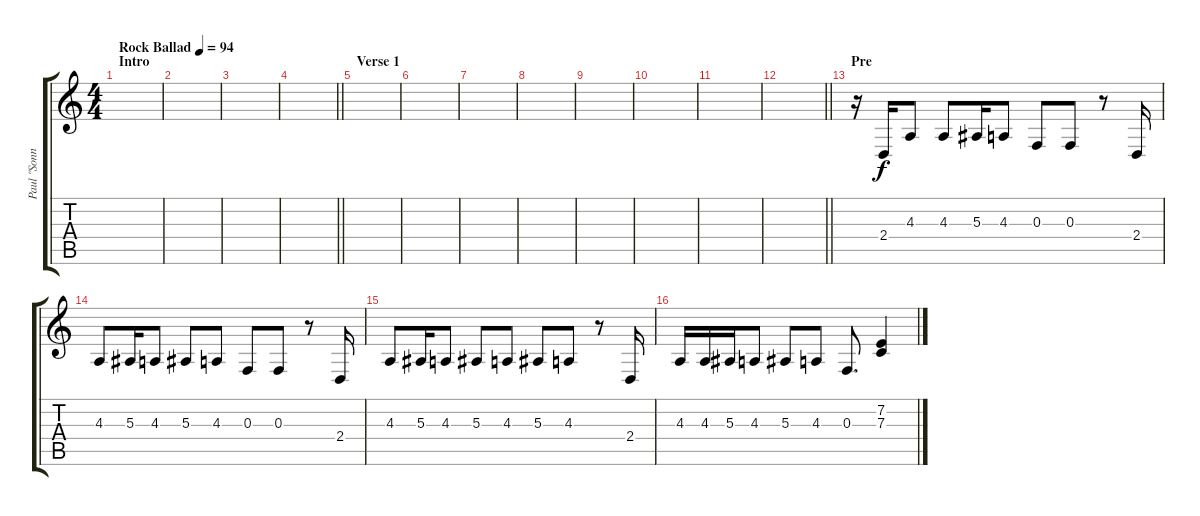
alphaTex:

\track ("Paul \"Sonny\" Sandoval" "Paul \"Sonn") {instrument bassoon}
\staff {score tabs}
\tuning (D4 A3 F3 C3 G2 C2) {hide}
\ts (4 4)
\section ("" "Intro")
\tempo (94 "Rock Ballad")
\clef g2
\ks c
|
|
|
\barLineRight lightlight
|
\section ("" "Verse 1")
|
|
|
|
|
|
|
\barLineRight lightlight
|
\section ("" "Pre")
r.16 2.4.16 4.3.8 4.3.8 5.3.16 4.3.8 0.3.8 0.3.8 r.8 2.4.16 |
4.3.8 5.3.16 4.3.8 5.3.8 4.3.8 0.3.8 0.3.8 r.8 2.4.16 |
4.3.8 5.3.16 4.3.8 5.3.8 4.3.8 5.3.8 4.3.8 r.8 2.4.16 |
4.3.16 4.3.16 5.3.16 4.3.8 5.3.8 4.3.8 0.3.8{d} (7.2 7.3).4
